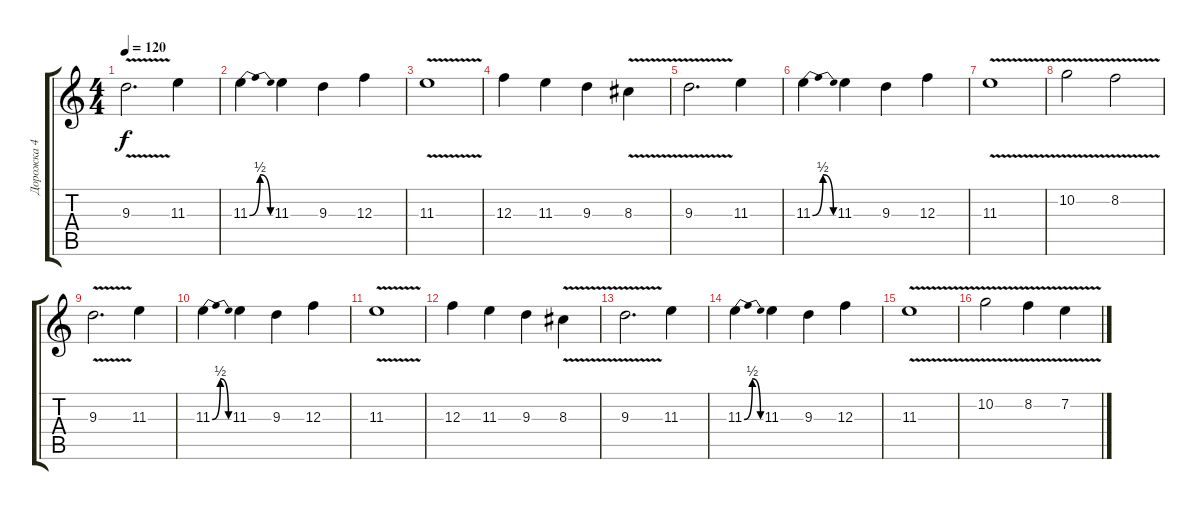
\track ("Дорожка 4" "Дорожка 4") {instrument overdrivenguitar}
\staff {score tabs}
\tuning (D4 A3 F3 C3 G2 D2) {hide}
\ts (4 4)
\tempo 120
\clef g2
\ks c
9.3{v}.2{d dy f} 11.3.4 |
11.3{be (bendrelease 0 0 34 2 40 2 60 0)}.4 11.3.4 9.3.4 12.3.4 |
11.3{v}.1 |
12.3.4 11.3.4 9.3.4 8.3{v}.4 |
9.3{v}.2{d} 11.3.4 |
11.3{be (bendrelease 0 0 34 2 40 2 60 0)}.4 11.3.4 9.3.4 12.3.4 |
11.3{v}.1 |
10.2{v}.2 8.2{v}.2 |
9.3{v}.2{d} 11.3.4 |
11.3{be (bendrelease 0 0 34 2 40 2 60 0)}.4 11.3.4 9.3.4 12.3.4 |
11.3{v}.1 |
12.3.4 11.3.4 9.3.4 8.3{v}.4 |
9.3{v}.2{d} 11.3.4 |
11.3{be (bendrelease 0 0 34 2 40 2 60 0)}.4 11.3.4 9.3.4 12.3.4 |
11.3{v}.1 |
10.2{v}.2 8.2{v}.4 7.2{v}.4
